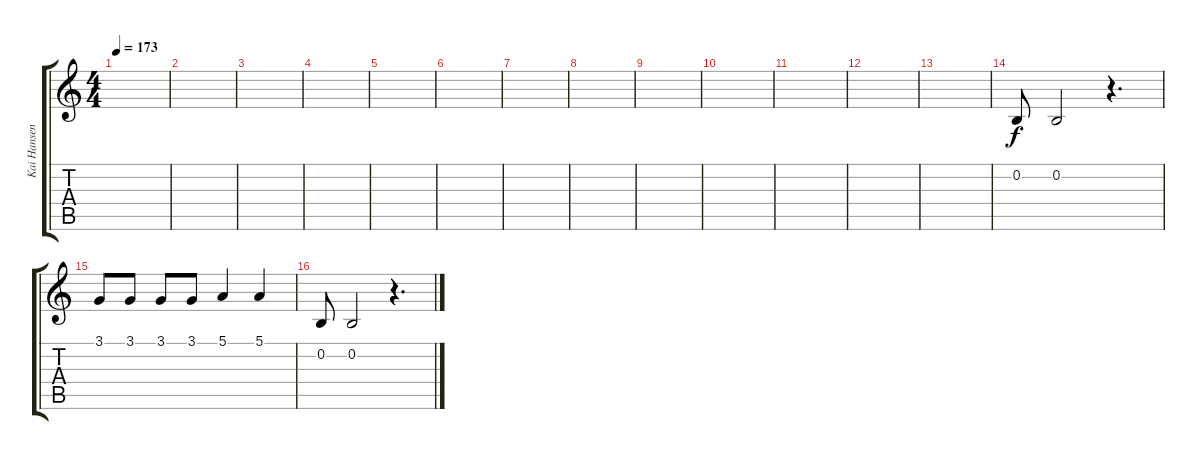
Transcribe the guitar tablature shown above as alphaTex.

\track ("Kai Hansen" "Kai Hansen") {instrument lead2sawtooth}
\staff {score tabs}
\tuning (E4 B3 G3 D3 A2 E2) {hide}
\ts (4 4)
\tempo 173
\clef g2
\ks c
|
|
|
|
|
|
|
|
|
|
|
|
|
0.2.8 0.2.2 r.4{d} |
3.1.8 3.1.8 3.1.8 3.1.8 5.1.4 5.1.4 |
0.2.8 0.2.2 r.4{d}
